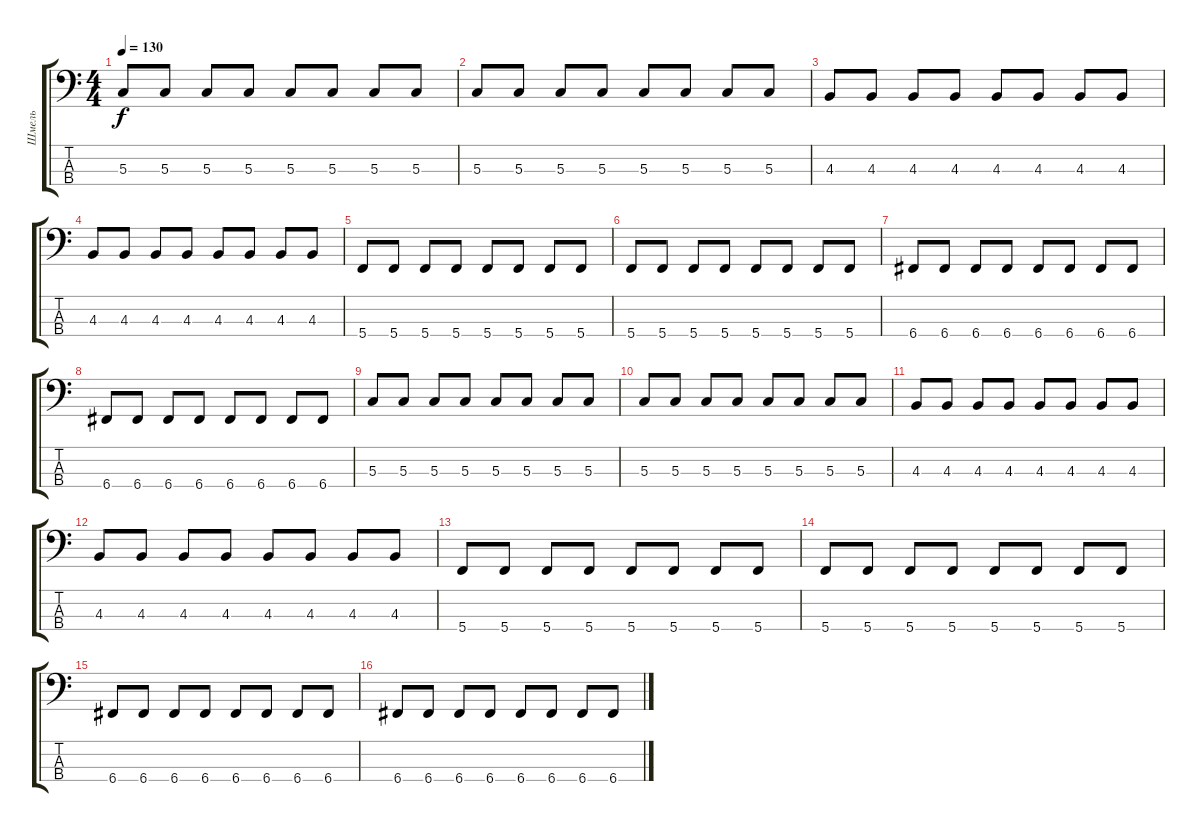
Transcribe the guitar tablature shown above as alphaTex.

\track ("Шмель" "Шмель") {instrument electricbassfinger}
\staff {score tabs}
\tuning (F2 C2 G1 C1) {hide}
\ts (4 4)
\tempo 130
\clef f4
\ks c
5.3.8{dy f} 5.3.8 5.3.8 5.3.8 5.3.8 5.3.8 5.3.8 5.3.8 |
5.3.8 5.3.8 5.3.8 5.3.8 5.3.8 5.3.8 5.3.8 5.3.8 |
4.3.8 4.3.8 4.3.8 4.3.8 4.3.8 4.3.8 4.3.8 4.3.8 |
4.3.8 4.3.8 4.3.8 4.3.8 4.3.8 4.3.8 4.3.8 4.3.8 |
5.4.8 5.4.8 5.4.8 5.4.8 5.4.8 5.4.8 5.4.8 5.4.8 |
5.4.8 5.4.8 5.4.8 5.4.8 5.4.8 5.4.8 5.4.8 5.4.8 |
6.4.8 6.4.8 6.4.8 6.4.8 6.4.8 6.4.8 6.4.8 6.4.8 |
6.4.8 6.4.8 6.4.8 6.4.8 6.4.8 6.4.8 6.4.8 6.4.8 |
5.3.8 5.3.8 5.3.8 5.3.8 5.3.8 5.3.8 5.3.8 5.3.8 |
5.3.8 5.3.8 5.3.8 5.3.8 5.3.8 5.3.8 5.3.8 5.3.8 |
4.3.8 4.3.8 4.3.8 4.3.8 4.3.8 4.3.8 4.3.8 4.3.8 |
4.3.8 4.3.8 4.3.8 4.3.8 4.3.8 4.3.8 4.3.8 4.3.8 |
5.4.8 5.4.8 5.4.8 5.4.8 5.4.8 5.4.8 5.4.8 5.4.8 |
5.4.8 5.4.8 5.4.8 5.4.8 5.4.8 5.4.8 5.4.8 5.4.8 |
6.4.8 6.4.8 6.4.8 6.4.8 6.4.8 6.4.8 6.4.8 6.4.8 |
6.4.8 6.4.8 6.4.8 6.4.8 6.4.8 6.4.8 6.4.8 6.4.8
